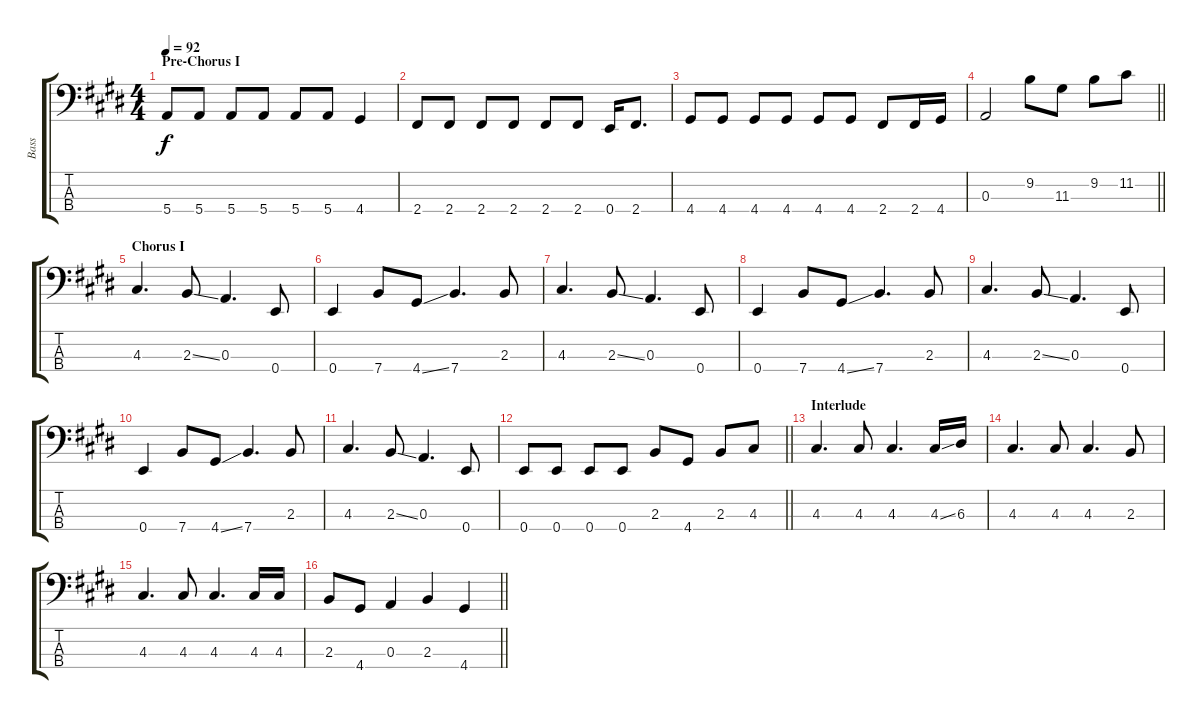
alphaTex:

\track ("Bass" "Bass") {instrument electricbassfinger}
\staff {score tabs}
\tuning (G2 D2 A1 E1) {hide}
\ts (4 4)
\section ("" "Pre-Chorus I")
\tempo 92
\clef f4
\ks e
5.4.8{dy f} 5.4.8 5.4.8 5.4.8 5.4.8 5.4.8 4.4.4 |
2.4.8 2.4.8 2.4.8 2.4.8 2.4.8 2.4.8 0.4.16 2.4.8{d} |
4.4.8 4.4.8 4.4.8 4.4.8 4.4.8 4.4.8 2.4.8 2.4.16 4.4.16 |
\barLineRight lightlight
0.3.2 9.2.8 11.3.8 9.2.8 11.2.8 |
\section ("" "Chorus I")
4.3.4{d} 2.3{ss}.8 0.3.4{d} 0.4.8 |
0.4.4 7.4.8 4.4{ss}.8 7.4.4{d} 2.3.8 |
4.3.4{d} 2.3{ss}.8 0.3.4{d} 0.4.8 |
0.4.4 7.4.8 4.4{ss}.8 7.4.4{d} 2.3.8 |
4.3.4{d} 2.3{ss}.8 0.3.4{d} 0.4.8 |
0.4.4 7.4.8 4.4{ss}.8 7.4.4{d} 2.3.8 |
4.3.4{d} 2.3{ss}.8 0.3.4{d} 0.4.8 |
\barLineRight lightlight
0.4.8 0.4.8 0.4.8 0.4.8 2.3.8 4.4.8 2.3.8 4.3.8 |
\section ("" "Interlude")
4.3.4{d} 4.3.8 4.3.4{d} 4.3{ss}.16 6.3.16 |
4.3.4{d} 4.3.8 4.3.4{d} 2.3.8 |
4.3.4{d} 4.3.8 4.3.4{d} 4.3.16 4.3.16 |
\barLineRight lightlight
2.3.8 4.4.8 0.3.4 2.3.4 4.4.4
